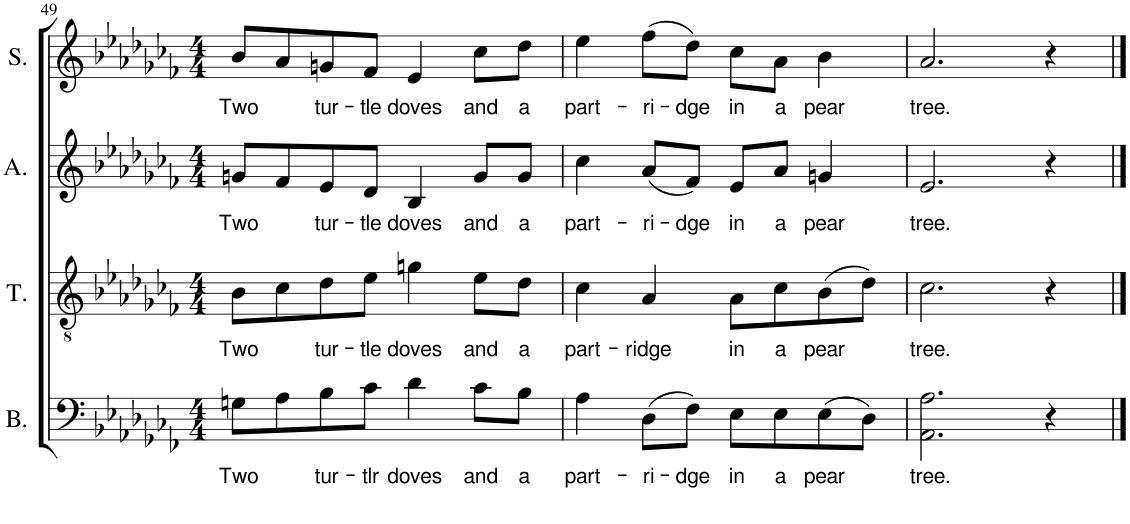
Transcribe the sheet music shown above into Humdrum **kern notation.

**kern	**text	**kern	**text	**kern	**text	**kern	**text
*part4	*part4	*part3	*part3	*part2	*part2	*part1	*part1
*staff4	*staff4	*staff3	*staff3	*staff2	*staff2	*staff1	*staff1
*I"Bass	*	*I"Tenor	*	*I"Alto	*	*I"Soprano	*
*I'B.	*	*I'T.	*	*I'A.	*	*I'S.	*
!!LO:PB:g=z
*clefF4	*	*clefGv2	*	*clefG2	*	*clefG2	*
*k[b-e-a-d-g-c-f-]	*	*k[b-e-a-d-g-c-f-]	*	*k[b-e-a-d-g-c-f-]	*	*k[b-e-a-d-g-c-f-]	*
*M4/4	*	*M4/4	*	*M4/4	*	*M4/4	*
=49	=49	=49	=49	=49	=49	=49	=49
!	!LO:LY:b	!	!LO:LY:b	!	!LO:LY:b	!	!LO:LY:b
8Gn\L	Two	8B-\L	Two	8gn/L	Two	8b-/L	Two
8A-\	.	8c-\	.	8f-/	.	8a-/	.
!	!LO:LY:b	!	!LO:LY:b	!	!LO:LY:b	!	!LO:LY:b
8B-\	tur-	8d-\	tur-	8e-/	tur-	8gn/	tur-
!	!LO:LY:b	!	!LO:LY:b	!	!LO:LY:b	!	!LO:LY:b
8c-\J	-tlr	8e-\J	-tle	8d-/J	-tle	8f-/J	-tle
!	!LO:LY:b	!	!LO:LY:b	!	!LO:LY:b	!	!LO:LY:b
4d-\	doves	4gn\	doves	4B-/	doves	4e-/	doves
!	!LO:LY:b	!	!LO:LY:b	!	!LO:LY:b	!	!LO:LY:b
8c-\L	and	8e-\L	and	8g/L	and	8cc-\L	and
!	!LO:LY:b	!	!LO:LY:b	!	!LO:LY:b	!	!LO:LY:b
8B-\J	a	8d-\J	a	8g/J	a	8dd-\J	a
=50	=50	=50	=50	=50	=50	=50	=50
!	!LO:LY:b	!	!LO:LY:b	!	!LO:LY:b	!	!LO:LY:b
4A-\	part-	4c-\	part-	4cc-\	part-	4ee-\	part-
!	!LO:LY:b	!	!LO:LY:b	!	!LO:LY:b	!	!LO:LY:b
(8D-\L	ri-	4A-/	-ridge	(8a-/L	-ri-	(8ff-\L	-ri-
!	!LO:LY:b	!	!	!	!LO:LY:b	!	!LO:LY:b
8F-\J)	-dge	.	.	8f-/J)	-dge	8dd-\J)	-dge
!	!LO:LY:b	!	!LO:LY:b	!	!LO:LY:b	!	!LO:LY:b
8E-\L	in	8A-\L	in	8e-/L	in	8cc-\L	in
!	!LO:LY:b	!	!LO:LY:b	!	!LO:LY:b	!	!LO:LY:b
8E-\	a	8c-\	a	8a-/J	a	8a-\J	a
!	!LO:LY:b	!	!LO:LY:b	!	!LO:LY:b	!	!LO:LY:b
(8E-\	pear	(8B-\	pear	4gn/	pear	4b-\	pear
8D-\J)	.	8d-\J)	.	.	.	.	.
=51	=51	=51	=51	=51	=51	=51	=51
!	!LO:LY:b	!	!LO:LY:b	!	!LO:LY:b	!	!LO:LY:b
2.AA-\ 2.A-\	tree.	2.c-\	tree.	2.e-/	tree.	2.a-/	tree.
4r	.	4r	.	4r	.	4r	.
==	==	==	==	==	==	==	==
*-	*-	*-	*-	*-	*-	*-	*-
